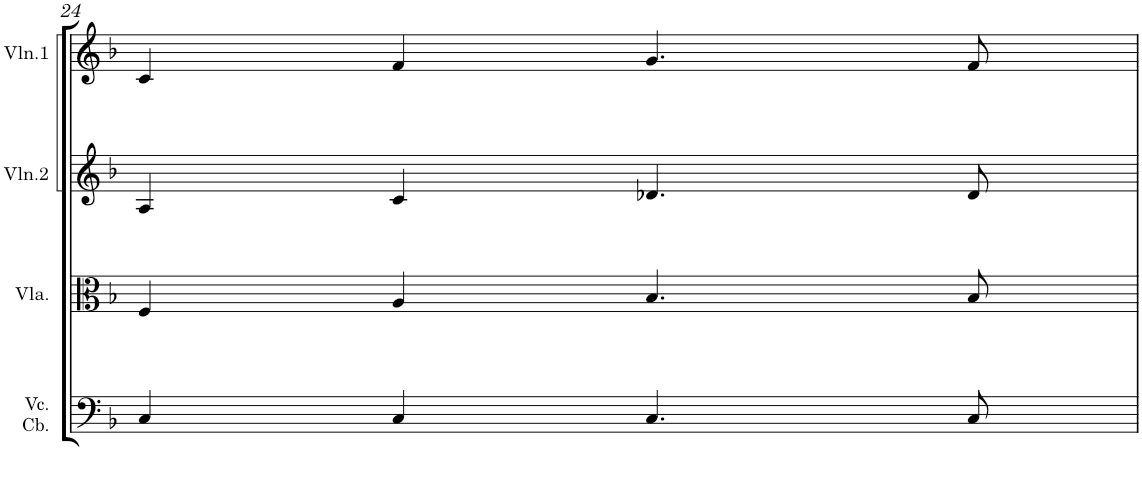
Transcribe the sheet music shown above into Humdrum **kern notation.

**kern	**kern	**kern	**kern
*part4	*part3	*part2	*part1
*staff4	*staff3	*staff2	*staff1
*I"Vc. Cb.	*I"Vla.	*I"Vln.2	*I"Vln.1
*I'Vc. Cb.	*I'Vla.	*I'Vln.2	*I'Vln.1
!!LO:PB:g=z
*clefF4	*clefC3	*clefG2	*clefG2
*k[b-]	*k[b-]	*k[b-]	*k[b-]
*M4/4	*M4/4	*M4/4	*M4/4
*met(c)	*met(c)	*met(c)	*met(c)
=24	=24	=24	=24
4C/	4F/	4A/	4c/
4C/	4A/	4c/	4f/
4.C/	4.B-/	4.d-X/	4.g/
8C/	8B-/	8d-/	8f/
=	=	=	=
*-	*-	*-	*-
